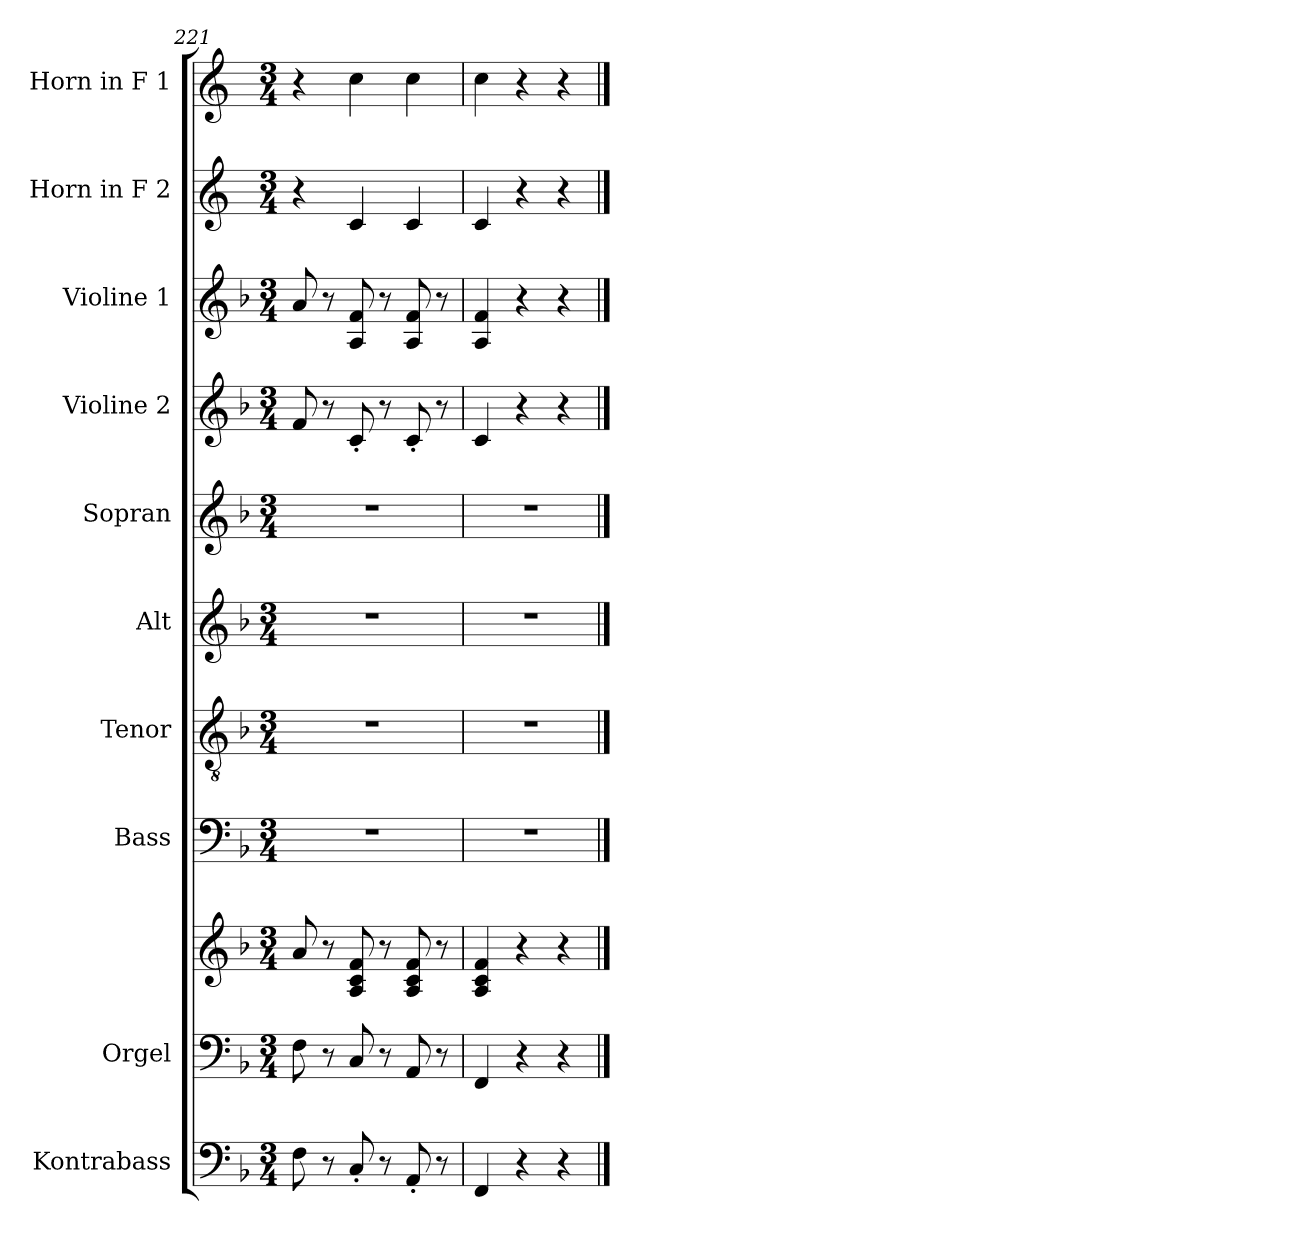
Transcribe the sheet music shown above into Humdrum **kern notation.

**kern	**kern	**kern	**kern	**kern	**kern	**kern	**kern	**kern	**kern	**kern
*part10	*part9	*part9	*part8	*part7	*part6	*part5	*part4	*part3	*part2	*part1
*staff11	*staff10	*staff9	*staff8	*staff7	*staff6	*staff5	*staff4	*staff3	*staff2	*staff1
*I"Kontrabass	*I"Orgel	*	*I"Bass	*I"Tenor	*I"Alt	*I"Sopran	*I"Violine 2	*I"Violine 1	*I"Horn in F 2	*I"Horn in F 1
*I'Kb.	*	*	*I'B.	*I'T.	*I'A.	*I'S.	*I'Vl. 2	*I'Vl. 1	*	*
*clefF4	*clefF4	*clefG2	*clefF4	*clefGv2	*clefG2	*clefG2	*clefG2	*clefG2	*clefG2	*clefG2
*ITrd7c12	*	*	*	*	*	*	*	*	*ITrd4c7	*ITrd4c7
*k[b-]	*k[b-]	*k[b-]	*k[b-]	*k[b-]	*k[b-]	*k[b-]	*k[b-]	*k[b-]	*k[b-]	*k[b-]
*F:	*F:	*F:	*F:	*F:	*F:	*F:	*F:	*F:	*F:	*F:
*M3/4	*M3/4	*M3/4	*M3/4	*M3/4	*M3/4	*M3/4	*M3/4	*M3/4	*M3/4	*M3/4
=221	=221	=221	=221	=221	=221	=221	=221	=221	=221	=221
8FF\	8F\	8a/	2.r	2.r	2.r	2.r	8f/	8a/	4r	4r
8r	8r	8r	.	.	.	.	8r	8r	.	.
8CC'</	8C/	8A/ 8c/ 8f/	.	.	.	.	8c'</	8A/ 8f/	4F/	4f\
8r	8r	8r	.	.	.	.	8r	8r	.	.
8AAA'</	8AA/	8A/ 8c/ 8f/	.	.	.	.	8c'</	8A/ 8f/	4F/	4f\
8r	8r	8r	.	.	.	.	8r	8r	.	.
=222	=222	=222	=222	=222	=222	=222	=222	=222	=222	=222
4FFF/	4FF/	4A/ 4c/ 4f/	2.r	2.r	2.r	2.r	4c/	4A/ 4f/	4F/	4f\
4r	4r	4r	.	.	.	.	4r	4r	4r	4r
4r	4r	4r	.	.	.	.	4r	4r	4r	4r
==	==	==	==	==	==	==	==	==	==	==
*-	*-	*-	*-	*-	*-	*-	*-	*-	*-	*-
